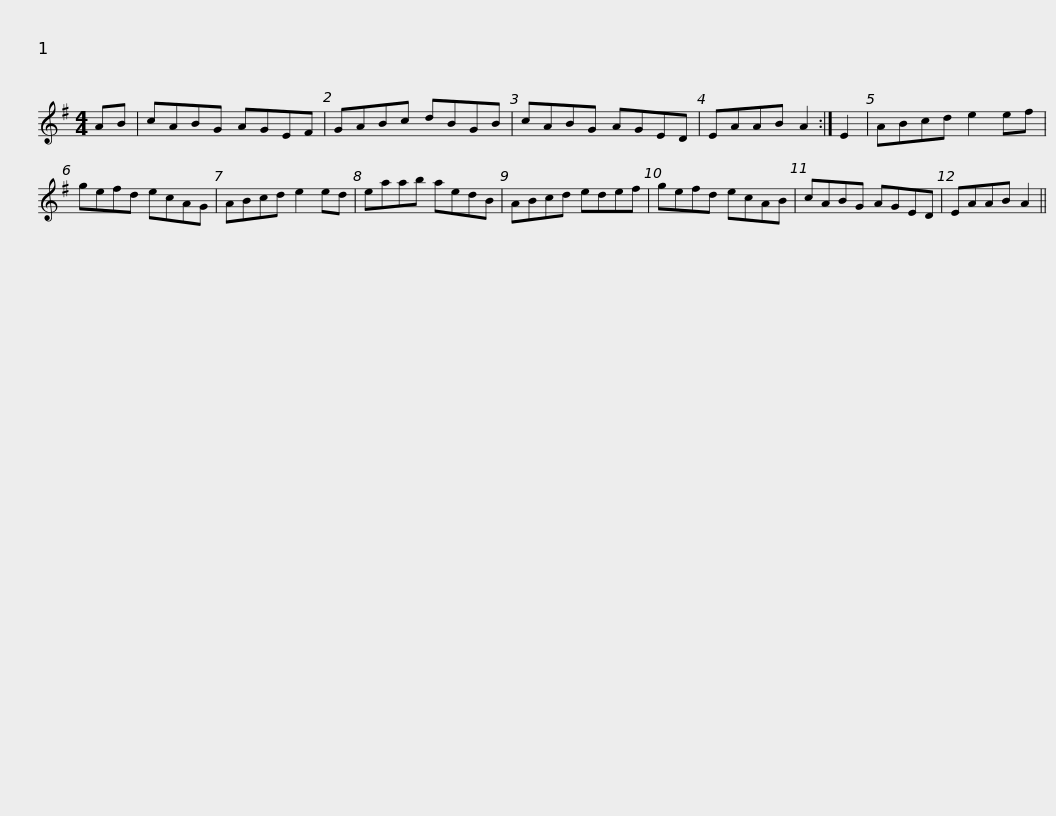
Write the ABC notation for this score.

X:1
L:1/8
M:4/4
I:linebreak $
K:G
V:1 treble
V:1
 AB | cABG AGEF | GABc dBGB | cABG AGED | EAAB A2 :| %5
 E2 | ABcd e2 ef |$ gefd ecAG | ABcd e2 ed | eaab aedB | %10
 ABcd edef | gefd ecAB |$ cABG AGED | EAAB A2 || %14
